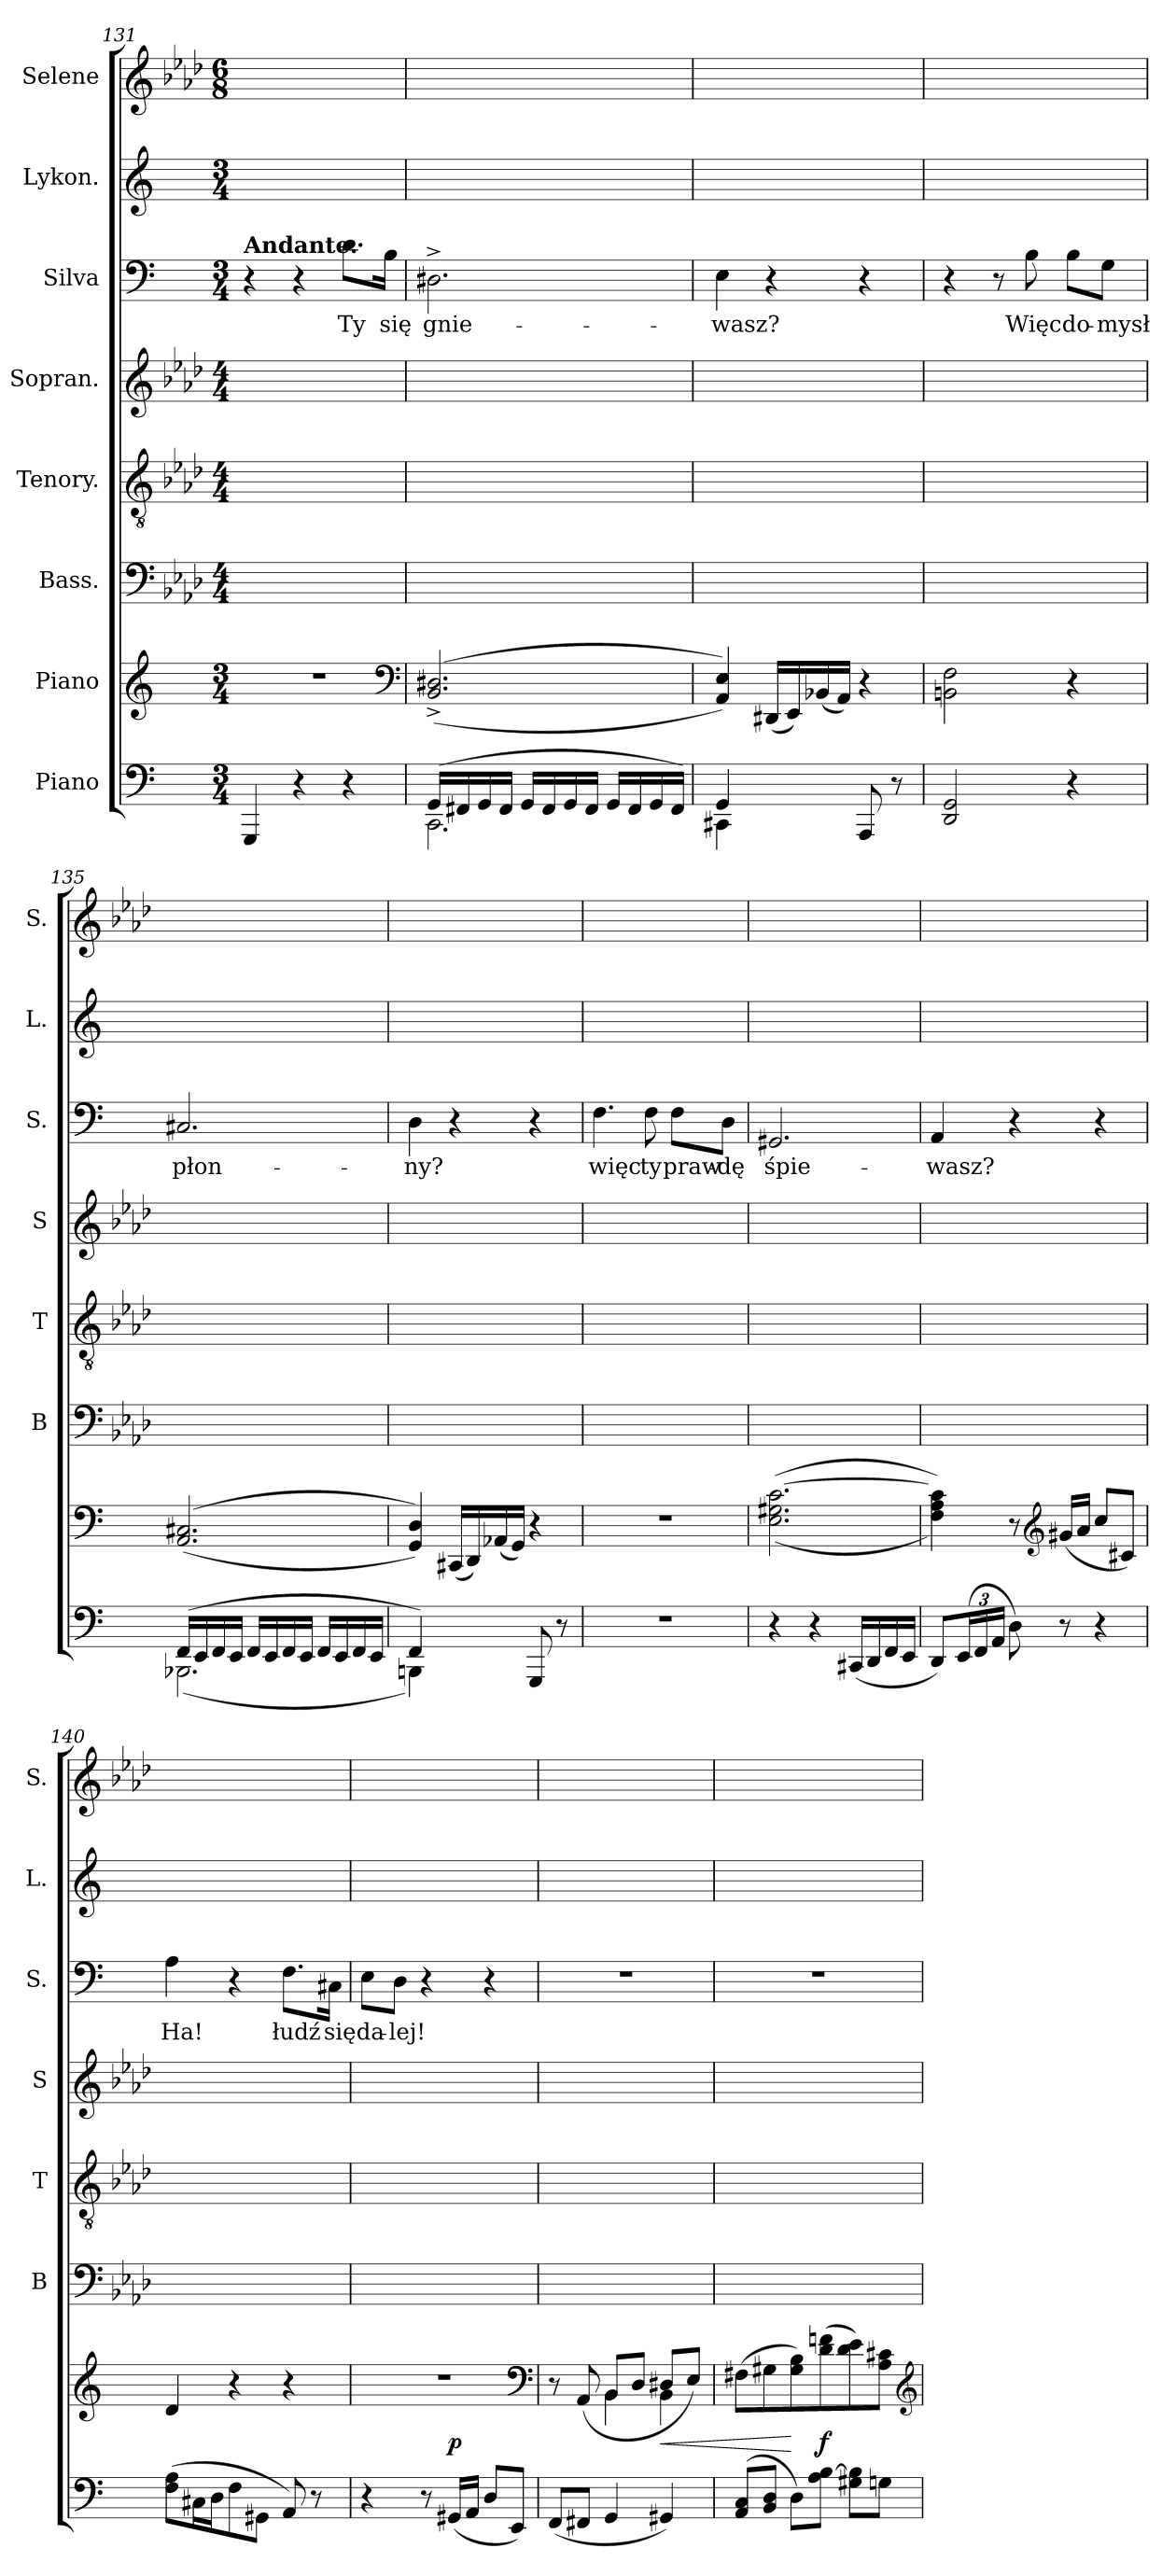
**kern	**kern	**dynam	**kern	**kern	**kern	**kern	**text	**kern	**kern
*part8	*part7	*part7	*part6	*part5	*part4	*part3	*part3	*part2	*part1
*staff8	*staff7	*staff7	*staff6	*staff5	*staff4	*staff3	*staff3	*staff2	*staff1
*I"Piano	*I"Piano	*	*I"Bass.	*I"Tenory.	*I"Sopran.	*I"Silva	*	*I"Lykon.	*I"Selene
*	*	*	*I'B	*I'T	*I'S	*I'S.	*	*I'L.	*I'S.
*clefF4	*clefG2	*	*clefF4	*clefGv2	*clefG2	*clefF4	*	*clefG2	*clefG2
*k[]	*k[]	*	*k[b-e-a-d-]	*k[b-e-a-d-]	*k[b-e-a-d-]	*k[]	*	*k[]	*k[b-e-a-d-]
*	*	*	*A-:	*A-:	*A-:	*	*	*	*A-:
*M3/4	*M3/4	*	*M4/4	*M4/4	*M4/4	*M3/4	*	*M3/4	*M6/8
=131	=131	=131	=131	=131	=131	=131	=131	=131	=131
!	!	!	!	!	!	!LO:TX:a:B:t=Andante.	!	!	!
4GGG/	2.r	.	2.ryy	2.ryy	2.ryy	4r	.	2.ryy	2.ryy
4r	.	.	.	.	.	4r	.	.	.
4r	.	.	.	.	.	8.d\L	Ty	.	.
.	.	.	.	.	.	16B\Jk	się	.	.
*	*clefF4	*	*	*	*	*	*	*	*
=132	=132	=132	=132	=132	=132	=132	=132	=132	=132
*^	*	*	*	*	*	*	*	*	*
(<16GG/LL	2.CC\	(<(>2.BB^>/ 2.D#X^>/	.	2.ryy	2.ryy	2.ryy	2.D#X^\	gnie-	2.ryy	2.ryy
16FF#X/	.	.	.	.	.	.	.	.	.	.
16GG/	.	.	.	.	.	.	.	.	.	.
16FF#/JJ	.	.	.	.	.	.	.	.	.	.
16GG/LL	.	.	.	.	.	.	.	.	.	.
16FF#/	.	.	.	.	.	.	.	.	.	.
16GG/	.	.	.	.	.	.	.	.	.	.
16FF#/JJ	.	.	.	.	.	.	.	.	.	.
16GG/LL	.	.	.	.	.	.	.	.	.	.
16FF#/	.	.	.	.	.	.	.	.	.	.
16GG/	.	.	.	.	.	.	.	.	.	.
16FF#/JJ)	.	.	.	.	.	.	.	.	.	.
=133	=133	=133	=133	=133	=133	=133	=133	=133	=133	=133
4GG/	4CC#X\	4AA/ 4E/))	.	2.ryy	2.ryy	2.ryy	4E\	-wasz?	2.ryy	2.ryy
4ryy	2ryy	(16DD#X/LL	.	.	.	.	4r	.	.	.
.	.	16EE/)	.	.	.	.	.	.	.	.
.	.	(16BB-X\	.	.	.	.	.	.	.	.
.	.	16AA\JJ)	.	.	.	.	.	.	.	.
8AAA/	.	4r	.	.	.	.	4r	.	.	.
8r	.	.	.	.	.	.	.	.	.	.
*v	*v	*	*	*	*	*	*	*	*	*
=134	=134	=134	=134	=134	=134	=134	=134	=134	=134
2DD/ 2GG/	2BBn\ 2F\	.	2.ryy	2.ryy	2.ryy	4r	.	2.ryy	2.ryy
.	.	.	.	.	.	8r	.	.	.
.	.	.	.	.	.	8B\	Więc	.	.
4r	4r	.	.	.	.	8B\L	do-	.	.
.	.	.	.	.	.	8G\J	-mysł	.	.
=135	=135	=135	=135	=135	=135	=135	=135	=135	=135
*^	*	*	*	*	*	*	*	*	*
(16FF/LL	(2.BBB-X\	(<(>2.AA/ 2.C#X/	.	2.ryy	2.ryy	2.ryy	2.C#X/	płon-	2.ryy	2.ryy
16EE/	.	.	.	.	.	.	.	.	.	.
16FF/	.	.	.	.	.	.	.	.	.	.
16EE/JJ	.	.	.	.	.	.	.	.	.	.
16FF/LL	.	.	.	.	.	.	.	.	.	.
16EE/	.	.	.	.	.	.	.	.	.	.
16FF/	.	.	.	.	.	.	.	.	.	.
16EE/JJ	.	.	.	.	.	.	.	.	.	.
16FF/LL	.	.	.	.	.	.	.	.	.	.
16EE/	.	.	.	.	.	.	.	.	.	.
16FF/	.	.	.	.	.	.	.	.	.	.
16EE/JJ	.	.	.	.	.	.	.	.	.	.
=136	=136	=136	=136	=136	=136	=136	=136	=136	=136	=136
4FF/)	4BBBn\)	4GG/ 4D/))	.	2.ryy	2.ryy	2.ryy	4D\	-ny?	2.ryy	2.ryy
4ryy	2ryy	(16CC#X/LL	.	.	.	.	4r	.	.	.
.	.	16DD/)	.	.	.	.	.	.	.	.
.	.	(16AA-X\	.	.	.	.	.	.	.	.
.	.	16GG\JJ)	.	.	.	.	.	.	.	.
8GGG/	.	4r	.	.	.	.	4r	.	.	.
8r	.	.	.	.	.	.	.	.	.	.
*v	*v	*	*	*	*	*	*	*	*	*
=137	=137	=137	=137	=137	=137	=137	=137	=137	=137
2.r	2.r	.	2.ryy	2.ryy	2.ryy	4.F\	więc	2.ryy	2.ryy
.	.	.	.	.	.	8F\	ty	.	.
.	.	.	.	.	.	8F\L	praw-	.	.
.	.	.	.	.	.	8D\J	-dę	.	.
=138	=138	=138	=138	=138	=138	=138	=138	=138	=138
4r	(<(>2.E\ 2.G#X\ [2.c\	.	2.ryy	2.ryy	2.ryy	2.GG#X/	śpie-	2.ryy	2.ryy
4r	.	.	.	.	.	.	.	.	.
(16CC#X/LL	.	.	.	.	.	.	.	.	.
16DD/	.	.	.	.	.	.	.	.	.
16FF/	.	.	.	.	.	.	.	.	.
16EE/JJ	.	.	.	.	.	.	.	.	.
=139	=139	=139	=139	=139	=139	=139	=139	=139	=139
8DD/L)	4F\ 4A\ 4c]\))	.	2.ryy	2.ryy	2.ryy	4AA/	-wasz?	2.ryy	2.ryy
(<24EE/L	.	.	.	.	.	.	.	.	.
24FF/	.	.	.	.	.	.	.	.	.
24AA/JJ	.	.	.	.	.	.	.	.	.
8D\)	8r	.	.	.	.	4r	.	.	.
*	*clefG2	*	*	*	*	*	*	*	*
8r	(16g#X/LL	.	.	.	.	.	.	.	.
.	16a/JJ	.	.	.	.	.	.	.	.
4r	8cc/L	.	.	.	.	4r	.	.	.
.	8c#X/J)	.	.	.	.	.	.	.	.
=140	=140	=140	=140	=140	=140	=140	=140	=140	=140
(8F\ 8A\L	4d/	.	2.ryy	2.ryy	2.ryy	4A\	Ha!	2.ryy	2.ryy
16C#X\L	.	.	.	.	.	.	.	.	.
16D\J	.	.	.	.	.	.	.	.	.
8F\	4r	.	.	.	.	4r	.	.	.
8GG#X\J	.	.	.	.	.	.	.	.	.
8AA/)	4r	.	.	.	.	8.F\L	łudź	.	.
8r	.	.	.	.	.	.	.	.	.
.	.	.	.	.	.	16C#X\Jk	się	.	.
=141	=141	=141	=141	=141	=141	=141	=141	=141	=141
*	*^	*	*	*	*	*	*	*	*
4r	2.r	4.ryy	.	2.ryy	2.ryy	2.ryy	8E\L	da-	2.ryy	2.ryy
.	.	.	.	.	.	.	8D\J	-lej!	.	.
8r	.	.	.	.	.	.	4r	.	.	.
(16GG#X/LL	.	4.ryy	p	.	.	.	.	.	.	.
16AA/JJ	.	.	.	.	.	.	.	.	.	.
8D/L	.	.	.	.	.	.	4r	.	.	.
8EE/J)	.	.	.	.	.	.	.	.	.	.
*	*clefF4	*	*	*	*	*	*	*	*	*
=142	=142	=142	=142	=142	=142	=142	=142	=142	=142	=142
(8FF/L	8r	4ryy	.	2.ryy	2.ryy	2.ryy	2.r	.	2.ryy	2.ryy
8FF#X/J	(>8AA/	.	.	.	.	.	.	.	.	.
4GG/	8BB/L	4BB\	.	.	.	.	.	.	.	.
.	8D/J	.	.	.	.	.	.	.	.	.
!	!	!	!LO:HP:b	!	!	!	!	!	!	!
4GG#X/)	8D#X/L	4BB\	<	.	.	.	.	.	.	.
.	8E/J)	.	.	.	.	.	.	.	.	.
*	*v	*v	*	*	*	*	*	*	*	*
=143	=143	=143	=143	=143	=143	=143	=143	=143	=143
(<8AA/ 8C/L	(8F#X\L	.	2.ryy	2.ryy	2.ryy	2.r	.	2.ryy	2.ryy
8BB/ 8D/J	8G#X\	.	.	.	.	.	.	.	.
8D\L)	8G#\ 8B\)	[	.	.	.	.	.	.	.
8A\ [8B\J	(8d\ 8fn\	f	.	.	.	.	.	.	.
8G#X\ 8B]\L	8d\ 8e\)	.	.	.	.	.	.	.	.
8Gn\J	8A\ 8c#X\J	.	.	.	.	.	.	.	.
*	*clefG2	*	*	*	*	*	*	*	*
=	=	=	=	=	=	=	=	=	=
*-	*-	*-	*-	*-	*-	*-	*-	*-	*-
